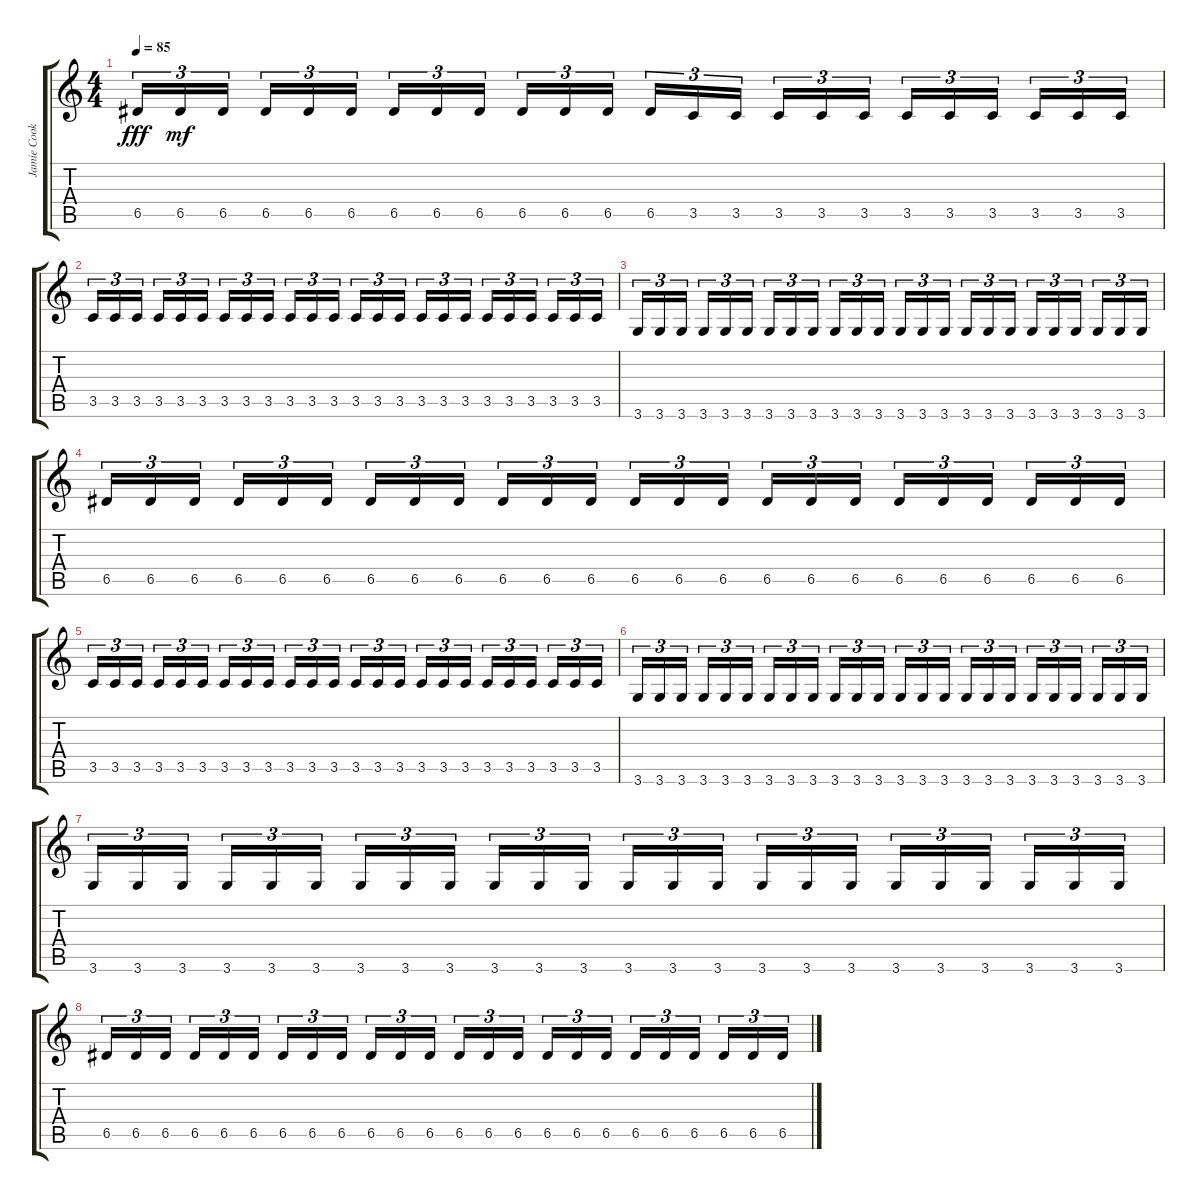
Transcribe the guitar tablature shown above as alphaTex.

\track ("Jamie Cook - Backing" "Jamie Cook") {instrument distortionguitar}
\staff {score tabs}
\tuning (E4 B3 G3 D3 A2 E2) {hide}
\ts (4 4)
\tempo 85
\clef g2
\ks c
6.5.16{tu (3 2) dy fff} 6.5.16{tu (3 2) dy mf} 6.5.16{tu (3 2)} 6.5.16{tu (3 2)} 6.5.16{tu (3 2)} 6.5.16{tu (3 2)} 6.5.16{tu (3 2)} 6.5.16{tu (3 2)} 6.5.16{tu (3 2)} 6.5.16{tu (3 2)} 6.5.16{tu (3 2)} 6.5.16{tu (3 2)} 6.5.16{tu (3 2)} 3.5.16{tu (3 2)} 3.5.16{tu (3 2)} 3.5.16{tu (3 2)} 3.5.16{tu (3 2)} 3.5.16{tu (3 2)} 3.5.16{tu (3 2)} 3.5.16{tu (3 2)} 3.5.16{tu (3 2)} 3.5.16{tu (3 2)} 3.5.16{tu (3 2)} 3.5.16{tu (3 2)} |
3.5.16{tu (3 2)} 3.5.16{tu (3 2)} 3.5.16{tu (3 2)} 3.5.16{tu (3 2)} 3.5.16{tu (3 2)} 3.5.16{tu (3 2)} 3.5.16{tu (3 2)} 3.5.16{tu (3 2)} 3.5.16{tu (3 2)} 3.5.16{tu (3 2)} 3.5.16{tu (3 2)} 3.5.16{tu (3 2)} 3.5.16{tu (3 2)} 3.5.16{tu (3 2)} 3.5.16{tu (3 2)} 3.5.16{tu (3 2)} 3.5.16{tu (3 2)} 3.5.16{tu (3 2)} 3.5.16{tu (3 2)} 3.5.16{tu (3 2)} 3.5.16{tu (3 2)} 3.5.16{tu (3 2)} 3.5.16{tu (3 2)} 3.5.16{tu (3 2)} |
3.6.16{tu (3 2)} 3.6.16{tu (3 2)} 3.6.16{tu (3 2)} 3.6.16{tu (3 2)} 3.6.16{tu (3 2)} 3.6.16{tu (3 2)} 3.6.16{tu (3 2)} 3.6.16{tu (3 2)} 3.6.16{tu (3 2)} 3.6.16{tu (3 2)} 3.6.16{tu (3 2)} 3.6.16{tu (3 2)} 3.6.16{tu (3 2)} 3.6.16{tu (3 2)} 3.6.16{tu (3 2)} 3.6.16{tu (3 2)} 3.6.16{tu (3 2)} 3.6.16{tu (3 2)} 3.6.16{tu (3 2)} 3.6.16{tu (3 2)} 3.6.16{tu (3 2)} 3.6.16{tu (3 2)} 3.6.16{tu (3 2)} 3.6.16{tu (3 2)} |
6.5.16{tu (3 2)} 6.5.16{tu (3 2)} 6.5.16{tu (3 2)} 6.5.16{tu (3 2)} 6.5.16{tu (3 2)} 6.5.16{tu (3 2)} 6.5.16{tu (3 2)} 6.5.16{tu (3 2)} 6.5.16{tu (3 2)} 6.5.16{tu (3 2)} 6.5.16{tu (3 2)} 6.5.16{tu (3 2)} 6.5.16{tu (3 2)} 6.5.16{tu (3 2)} 6.5.16{tu (3 2)} 6.5.16{tu (3 2)} 6.5.16{tu (3 2)} 6.5.16{tu (3 2)} 6.5.16{tu (3 2)} 6.5.16{tu (3 2)} 6.5.16{tu (3 2)} 6.5.16{tu (3 2)} 6.5.16{tu (3 2)} 6.5.16{tu (3 2)} |
3.5.16{tu (3 2)} 3.5.16{tu (3 2)} 3.5.16{tu (3 2)} 3.5.16{tu (3 2)} 3.5.16{tu (3 2)} 3.5.16{tu (3 2)} 3.5.16{tu (3 2)} 3.5.16{tu (3 2)} 3.5.16{tu (3 2)} 3.5.16{tu (3 2)} 3.5.16{tu (3 2)} 3.5.16{tu (3 2)} 3.5.16{tu (3 2)} 3.5.16{tu (3 2)} 3.5.16{tu (3 2)} 3.5.16{tu (3 2)} 3.5.16{tu (3 2)} 3.5.16{tu (3 2)} 3.5.16{tu (3 2)} 3.5.16{tu (3 2)} 3.5.16{tu (3 2)} 3.5.16{tu (3 2)} 3.5.16{tu (3 2)} 3.5.16{tu (3 2)} |
3.6.16{tu (3 2)} 3.6.16{tu (3 2)} 3.6.16{tu (3 2)} 3.6.16{tu (3 2)} 3.6.16{tu (3 2)} 3.6.16{tu (3 2)} 3.6.16{tu (3 2)} 3.6.16{tu (3 2)} 3.6.16{tu (3 2)} 3.6.16{tu (3 2)} 3.6.16{tu (3 2)} 3.6.16{tu (3 2)} 3.6.16{tu (3 2)} 3.6.16{tu (3 2)} 3.6.16{tu (3 2)} 3.6.16{tu (3 2)} 3.6.16{tu (3 2)} 3.6.16{tu (3 2)} 3.6.16{tu (3 2)} 3.6.16{tu (3 2)} 3.6.16{tu (3 2)} 3.6.16{tu (3 2)} 3.6.16{tu (3 2)} 3.6.16{tu (3 2)} |
3.6.16{tu (3 2)} 3.6.16{tu (3 2)} 3.6.16{tu (3 2)} 3.6.16{tu (3 2)} 3.6.16{tu (3 2)} 3.6.16{tu (3 2)} 3.6.16{tu (3 2)} 3.6.16{tu (3 2)} 3.6.16{tu (3 2)} 3.6.16{tu (3 2)} 3.6.16{tu (3 2)} 3.6.16{tu (3 2)} 3.6.16{tu (3 2)} 3.6.16{tu (3 2)} 3.6.16{tu (3 2)} 3.6.16{tu (3 2)} 3.6.16{tu (3 2)} 3.6.16{tu (3 2)} 3.6.16{tu (3 2)} 3.6.16{tu (3 2)} 3.6.16{tu (3 2)} 3.6.16{tu (3 2)} 3.6.16{tu (3 2)} 3.6.16{tu (3 2)} |
6.5.16{tu (3 2)} 6.5.16{tu (3 2)} 6.5.16{tu (3 2)} 6.5.16{tu (3 2)} 6.5.16{tu (3 2)} 6.5.16{tu (3 2)} 6.5.16{tu (3 2)} 6.5.16{tu (3 2)} 6.5.16{tu (3 2)} 6.5.16{tu (3 2)} 6.5.16{tu (3 2)} 6.5.16{tu (3 2)} 6.5.16{tu (3 2)} 6.5.16{tu (3 2)} 6.5.16{tu (3 2)} 6.5.16{tu (3 2)} 6.5.16{tu (3 2)} 6.5.16{tu (3 2)} 6.5.16{tu (3 2)} 6.5.16{tu (3 2)} 6.5.16{tu (3 2)} 6.5.16{tu (3 2)} 6.5.16{tu (3 2)} 6.5.16{tu (3 2)}
